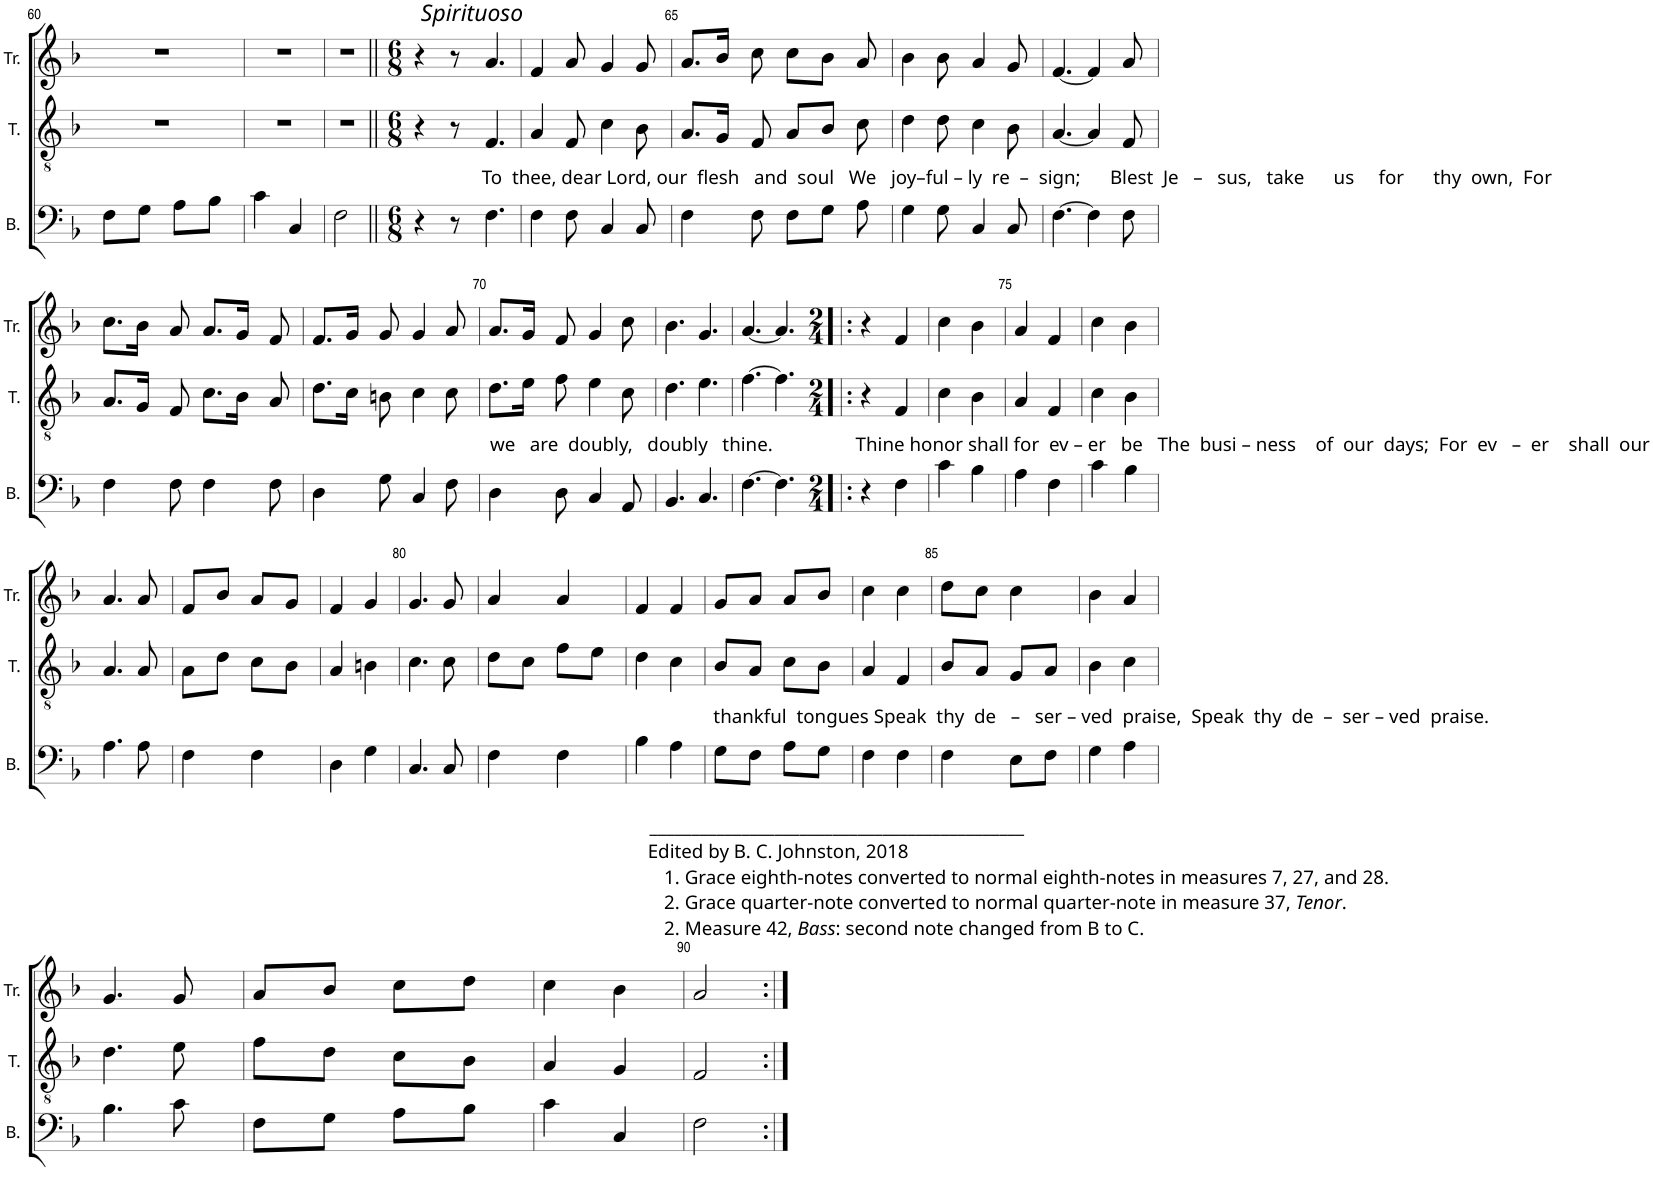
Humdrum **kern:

**kern	**kern	**kern
*part3	*part2	*part1
*staff3	*staff2	*staff1
*I"B.	*I"T.	*I"Tr.
*I'B.	*I'T.	*I'Tr.
!!LO:PB:g=z
*clefF4	*clefGv2	*clefG2
*k[b-]	*k[b-]	*k[b-]
*M2/4	*M2/4	*M2/4
=60	=60	=60
8F\L	2r	2r
8G\J	.	.
8A\L	.	.
8B-\J	.	.
=61	=61	=61
4c\	2r	2r
4C/	.	.
=62	=62	=62
2F\	2r	2r
=63||	=63||	=63||
*M6/8	*M6/8	*M6/8
!	!	!LO:TX:a:i:t=Spirituoso
4r	4r	4r
8r	8r	8r
!	!LO:TX:b:t=To  thee, dear Lord, our  flesh   and  soul   We   joy–ful – ly  re  –  sign;      Blest  Je   –   sus,   take      us     for      thy  own,  For	!
4.F\	4.F/	4.a/
=64	=64	=64
4F\	4A/	4f/
8F\	8F/	8a/
4C/	4c\	4g/
8C/	8B-\	8g/
=65	=65	=65
4F\	8.A/L	8.a/L
.	16G/Jk	16b-/Jk
8F\	8F/	8cc\
8F\L	8A/L	8cc\L
8G\J	8B-/J	8b-\J
8A\	8c\	8a/
=66	=66	=66
4G\	4d\	4b-\
8G\	8d\	8b-\
4C/	4c\	4a/
8C/	8B-\	8g/
=67	=67	=67
[4.F\	[4.A/	[4.f/
4F\]	4A/]	4f/]
8F\	8F/	8a/
!!LO:LB:g=z
=68	=68	=68
4F\	8.A/L	8.cc\L
.	16G/Jk	16b-\Jk
8F\	8F/	8a/
4F\	8.c\L	8.a/L
.	16B-\Jk	16g/Jk
8F\	8A/	8f/
=69	=69	=69
4D\	8.d\L	8.f/L
.	16c\Jk	16g/Jk
8G\	8Bn\	8g/
4C/	4c\	4g/
8F\	8c\	8a/
=70	=70	=70
!	!LO:TX:b:t=we   are  doubly,   doubly   thine.                 Thine honor shall for  ev – er   be   The  busi – ness    of  our  days;  For  ev   –  er    shall  our	!
4D\	8.d\L	8.a/L
.	16e\Jk	16g/Jk
8D\	8f\	8f/
4C/	4e\	4g/
8AA/	8c\	8cc\
=71	=71	=71
4.BB-/	4.d\	4.b-\
4.C/	4.e\	4.g/
=72	=72	=72
[4.F\	[4.f\	[4.a/
4.F\]	4.f\]	4.a/]
=73!|:	=73!|:	=73!|:
*M2/4	*M2/4	*M2/4
4r	4r	4r
4F\	4F/	4f/
=74	=74	=74
4c\	4c\	4cc\
4B-\	4B-\	4b-\
=75	=75	=75
4A\	4A/	4a/
4F\	4F/	4f/
=76	=76	=76
4c\	4c\	4cc\
4B-\	4B-\	4b-\
!!LO:LB:g=z
=77	=77	=77
4.A\	4.A/	4.a/
8A\	8A/	8a/
=78	=78	=78
4F\	8A\L	8f/L
.	8d\J	8b-/J
4F\	8c\L	8a/L
.	8B-\J	8g/J
=79	=79	=79
4D\	4A/	4f/
4G\	4Bn\	4g/
=80	=80	=80
4.C/	4.c\	4.g/
8C/	8c\	8g/
=81	=81	=81
4F\	8d\L	4a/
.	8c\J	.
4F\	8f\L	4a/
.	8e\J	.
=82	=82	=82
4B-\	4d\	4f/
4A\	4c\	4f/
=83	=83	=83
!	!LO:TX:b:t=thankful  tongues Speak  thy  de   –   ser – ved  praise,  Speak  thy  de  –  ser – ved  praise.	!
!LO:TX:b:t=_____________________________________________	!	!
!LO:TX:b:t=Edited by B. C. Johnston, 2018	!	!
!LO:TX:b:t=1. Grace eighth-notes converted to normal eighth-notes in measures 7, 27, and 28.	!	!
!LO:TX:b:t=2. Grace quarter-note converted to normal quarter-note in measure 37,	!	!
!LO:TX:b:i:t=Tenor	!	!
!LO:TX:b:t=.	!	!
!LO:TX:b:t=2. Measure 42,	!	!
!LO:TX:b:i:t=Bass	!	!
!LO:TX:b:t=&colon; second note changed from B to C.	!	!
8G\L	8B-/L	8g/L
8F\J	8A/J	8a/J
8A\L	8c\L	8a/L
8G\J	8B-\J	8b-/J
=84	=84	=84
4F\	4A/	4cc\
4F\	4F/	4cc\
=85	=85	=85
4F\	8B-/L	8dd\L
.	8A/J	8cc\J
8E\L	8G/L	4cc\
8F\J	8A/J	.
=86	=86	=86
4G\	4B-\	4b-\
4A\	4c\	4a/
!!LO:LB:g=z
=87	=87	=87
4.B-\	4.d\	4.g/
8c\	8e\	8g/
=88	=88	=88
8F\L	8f\L	8a/L
8G\J	8d\J	8b-/J
8A\L	8c\L	8cc\L
8B-\J	8B-\J	8dd\J
=89	=89	=89
4c\	4A/	4cc\
4C/	4G/	4b-\
=90	=90	=90
2F\	2F/	2a/
=:|!	=:|!	=:|!
*-	*-	*-
